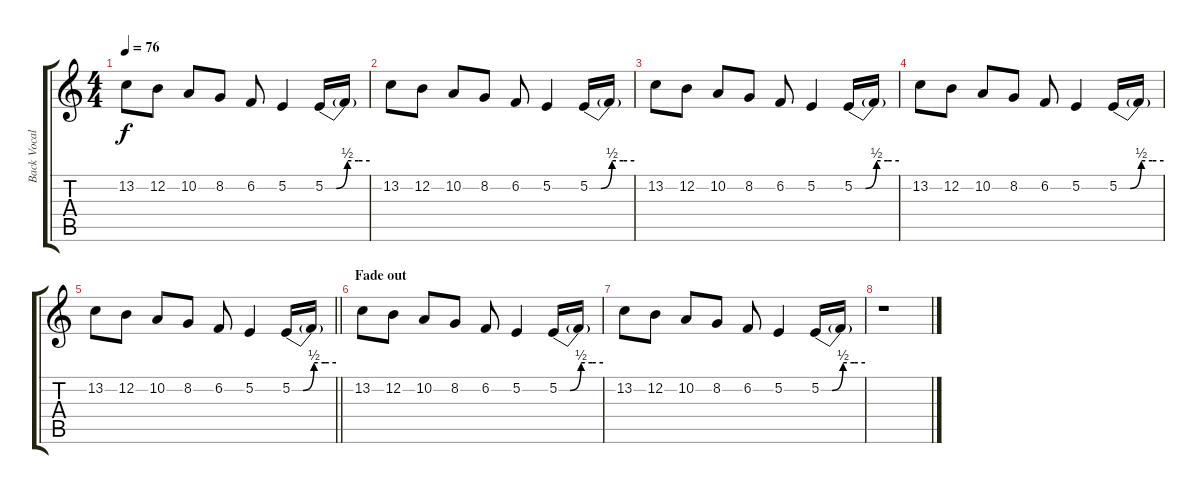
\track ("Back Vocals 2" "Back Vocal") {instrument englishhorn}
\staff {score tabs}
\tuning (E4 B3 G3 D3 A2 E2) {hide}
\ts (4 4)
\tempo 76
\clef g2
\ks c
13.2.8{dy f} 12.2.8 10.2.8 8.2.8 6.2.8 5.2.4 5.2{be (custom 0 0 15 0 30 2 45 2 60 2)}.16 5.2{t}.16 |
13.2.8 12.2.8 10.2.8 8.2.8 6.2.8 5.2.4 5.2{be (custom 0 0 15 0 30 2 45 2 60 2)}.16 5.2{t}.16 |
13.2.8 12.2.8 10.2.8 8.2.8 6.2.8 5.2.4 5.2{be (custom 0 0 15 0 30 2 45 2 60 2)}.16 5.2{t}.16 |
13.2.8 12.2.8 10.2.8 8.2.8 6.2.8 5.2.4 5.2{be (custom 0 0 15 0 30 2 45 2 60 2)}.16 5.2{t}.16 |
\barLineRight lightlight
13.2.8 12.2.8 10.2.8 8.2.8 6.2.8 5.2.4 5.2{be (custom 0 0 15 0 30 2 45 2 60 2)}.16 5.2{t}.16 |
\section ("" "Fade out")
13.2.8{volume 0} 12.2.8 10.2.8 8.2.8 6.2.8 5.2.4 5.2{be (custom 0 0 15 0 30 2 45 2 60 2)}.16 5.2{t}.16 |
13.2.8 12.2.8 10.2.8 8.2.8 6.2.8 5.2.4 5.2{be (custom 0 0 15 0 30 2 45 2 60 2)}.16 5.2{t}.16 |
r.1
